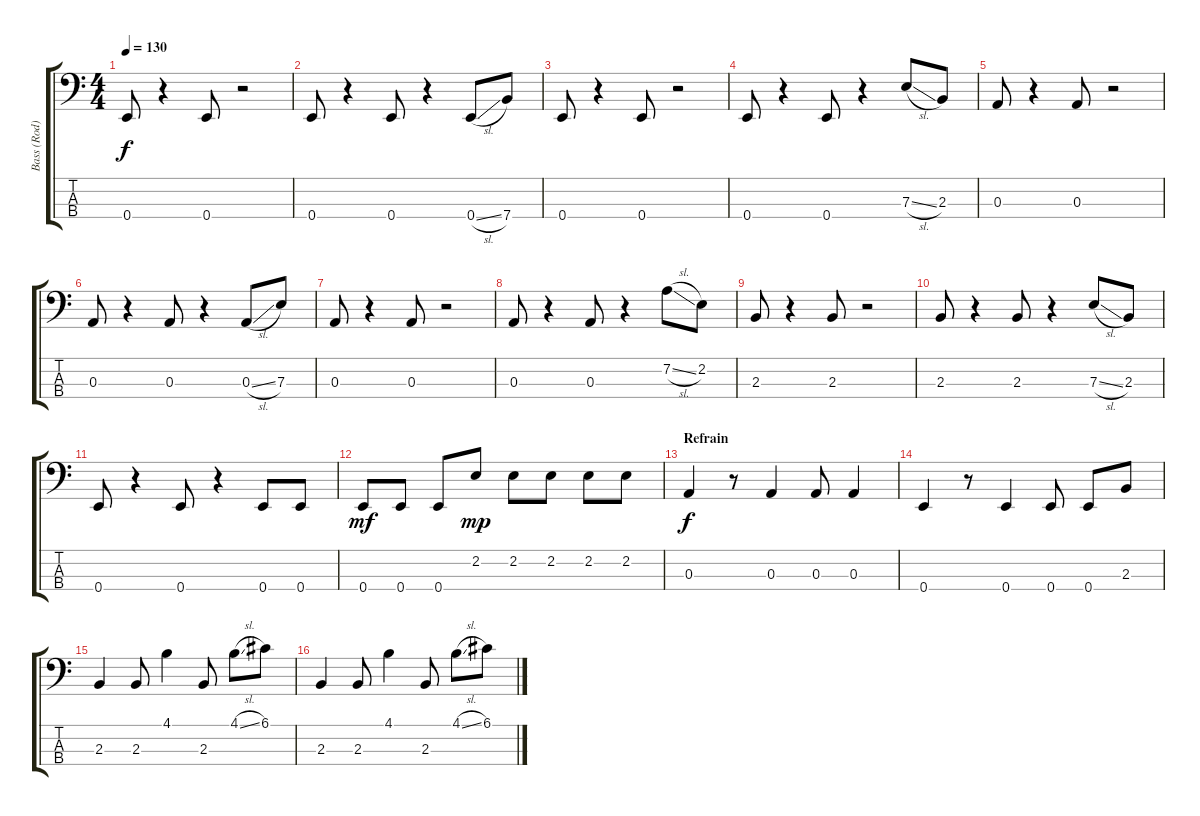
\track ("Bass (Rod)" "Bass (Rod)") {instrument electricbasspick}
\staff {score tabs}
\tuning (G2 D2 A1 E1) {hide}
\ts (4 4)
\tempo 130
\clef f4
\ks c
0.4.8{dy f} r.4 0.4.8 r.2 |
0.4.8 r.4 0.4.8 r.4 0.4{sl}.8 7.4.8 |
0.4.8 r.4 0.4.8 r.2 |
0.4.8 r.4 0.4.8 r.4 7.3{sl}.8 2.3.8 |
0.3.8 r.4 0.3.8 r.2 |
0.3.8 r.4 0.3.8 r.4 0.3{sl}.8 7.3.8 |
0.3.8 r.4 0.3.8 r.2 |
0.3.8 r.4 0.3.8 r.4 7.2{sl}.8 2.2.8 |
2.3.8 r.4 2.3.8 r.2 |
2.3.8 r.4 2.3.8 r.4 7.3{sl}.8 2.3.8 |
0.4.8 r.4 0.4.8 r.4 0.4.8 0.4.8 |
0.4.8{dy mf} 0.4.8 0.4.8 2.2.8{dy mp} 2.2.8 2.2.8 2.2.8 2.2.8 |
\section ("" "Refrain")
0.3.4{dy f} r.8 0.3.4 0.3.8 0.3.4 |
0.4.4 r.8 0.4.4 0.4.8 0.4.8 2.3.8 |
2.3.4 2.3.8 4.1.4 2.3.8 4.1{sl}.8 6.1.8 |
2.3.4 2.3.8 4.1.4 2.3.8 4.1{sl}.8 6.1.8
